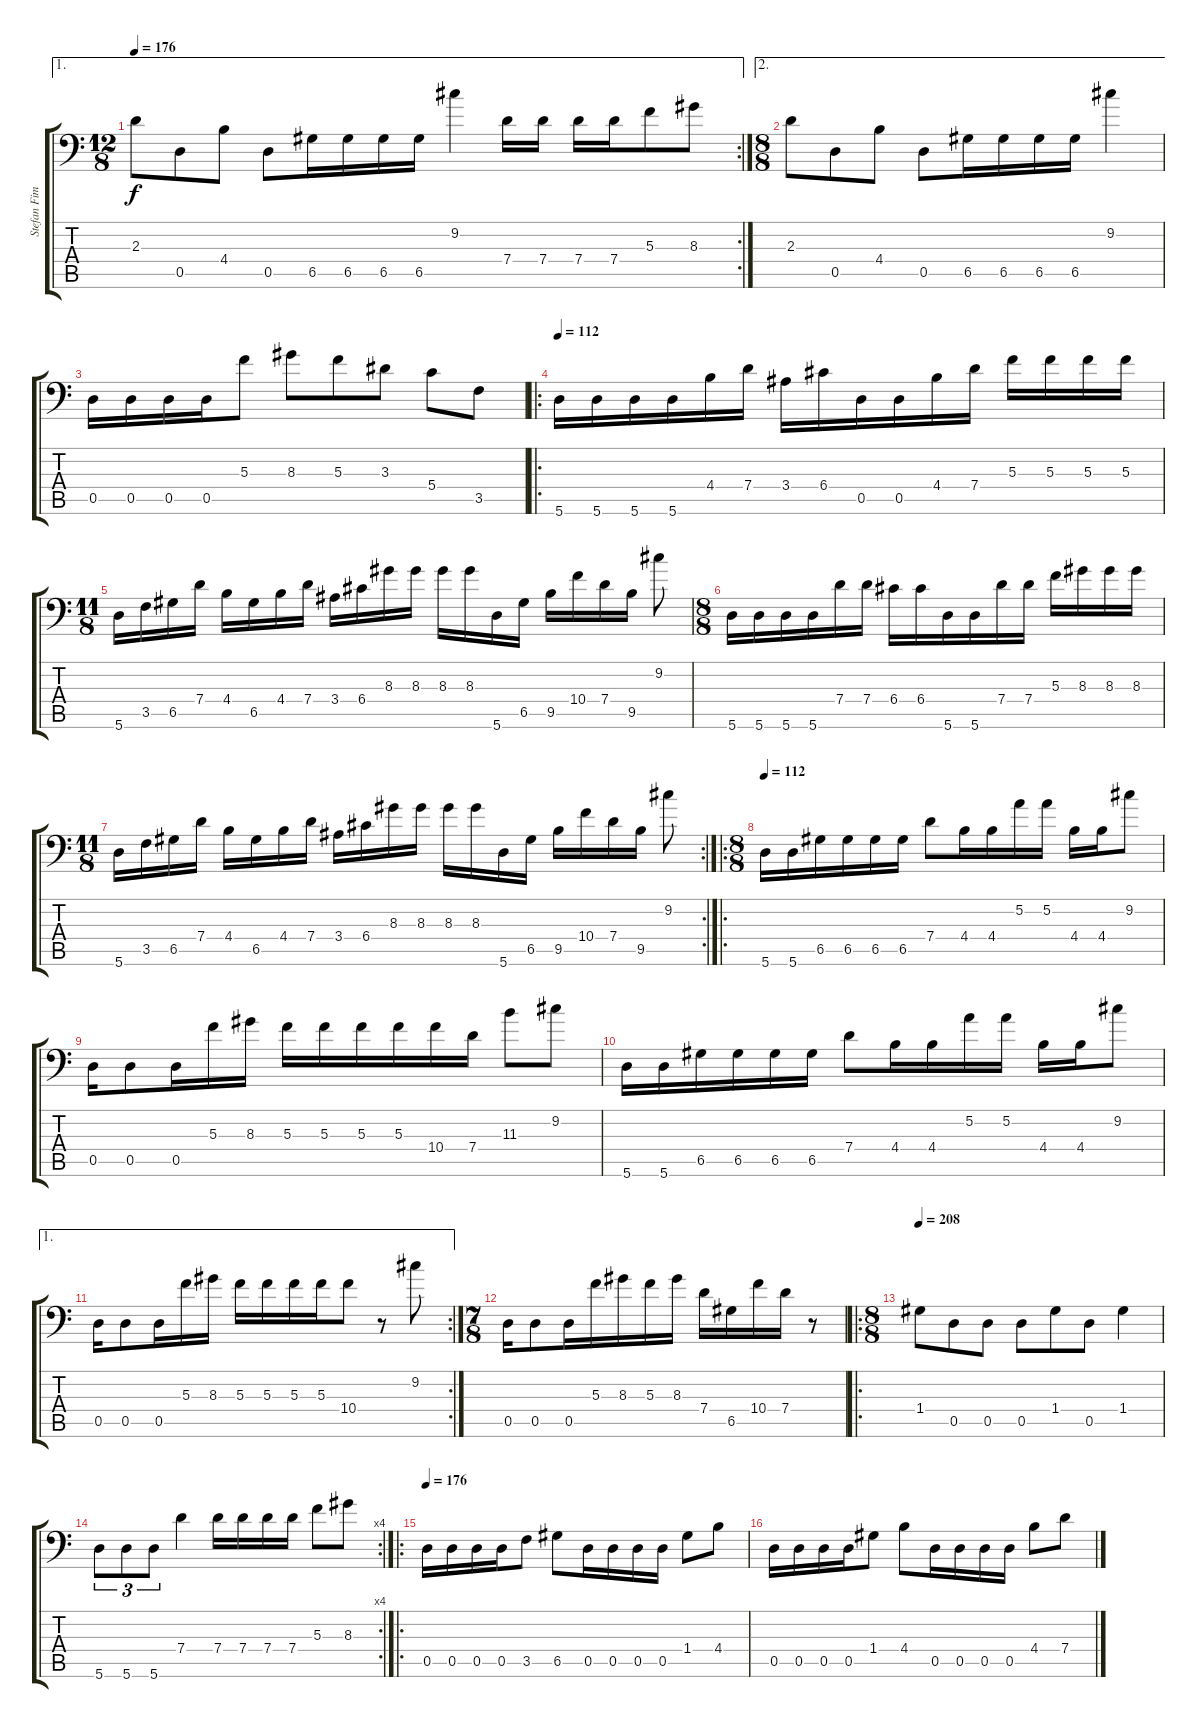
\track ("Stefan Fimmers" "Stefan Fim") {instrument electricbassfinger}
\staff {score tabs}
\tuning (A3 E3 C3 G2 D2 A1) {hide}
\ae 1
\rc 2
\ts (12 8)
\tempo 176
\clef f4
\ks c
2.3.8{dy f} 0.5.8 4.4.8 0.5.8 6.5.16 6.5.16 6.5.16 6.5.16 9.2.4 7.4.16 7.4.16 7.4.16 7.4.16 5.3.8 8.3.8 |
\ae 2
\ts (8 8)
2.3.8 0.5.8 4.4.8 0.5.8 6.5.16 6.5.16 6.5.16 6.5.16 9.2.4 |
0.5.16 0.5.16 0.5.16 0.5.16 5.3.8 8.3.8 5.3.8 3.3.8 5.4.8 3.5.8 |
\ro
\tempo 112
5.6.16 5.6.16 5.6.16 5.6.16 4.4.16 7.4.16 3.4.16 6.4.16 0.5.16 0.5.16 4.4.16 7.4.16 5.3.16 5.3.16 5.3.16 5.3.16 |
\ts (11 8)
5.6.16 3.5.16 6.5.16 7.4.16 4.4.16 6.5.16 4.4.16 7.4.16 3.4.16 6.4.16 8.3.16 8.3.16 8.3.16 8.3.16 5.6.16 6.5.16 9.5.16 10.4.16 7.4.16 9.5.16 9.2.8 |
\ts (8 8)
5.6.16 5.6.16 5.6.16 5.6.16 7.4.16 7.4.16 6.4.16 6.4.16 5.6.16 5.6.16 7.4.16 7.4.16 5.3.16 8.3.16 8.3.16 8.3.16 |
\rc 2
\ts (11 8)
5.6.16 3.5.16 6.5.16 7.4.16 4.4.16 6.5.16 4.4.16 7.4.16 3.4.16 6.4.16 8.3.16 8.3.16 8.3.16 8.3.16 5.6.16 6.5.16 9.5.16 10.4.16 7.4.16 9.5.16 9.2.8 |
\ro
\ts (8 8)
\tempo 112
5.6.16 5.6.16 6.5.16 6.5.16 6.5.16 6.5.16 7.4.8 4.4.16 4.4.16 5.2.16 5.2.16 4.4.16 4.4.16 9.2.8 |
0.5.16 0.5.8 0.5.16 5.3.16 8.3.16 5.3.16 5.3.16 5.3.16 5.3.16 10.4.16 7.4.16 11.3.8 9.2.8 |
5.6.16 5.6.16 6.5.16 6.5.16 6.5.16 6.5.16 7.4.8 4.4.16 4.4.16 5.2.16 5.2.16 4.4.16 4.4.16 9.2.8 |
\ae 1
\rc 2
0.5.16 0.5.8 0.5.16 5.3.16 8.3.16 5.3.16 5.3.16 5.3.16 5.3.16 10.4.8 r.8 9.2.8 |
\ts (7 8)
0.5.16 0.5.8 0.5.16 5.3.16 8.3.16 5.3.16 8.3.16 7.4.16 6.5.16 10.4.16 7.4.16 r.8 |
\ro
\ts (8 8)
\tempo 208
1.4.8 0.5.8 0.5.8 0.5.8 1.4.8 0.5.8 1.4.4 |
\rc 4
5.6.8{tu (3 2)} 5.6.8{tu (3 2)} 5.6.8{tu (3 2)} 7.4.4 7.4.16 7.4.16 7.4.16 7.4.16 5.3.8 8.3.8 |
\ro
\tempo 176
0.5.16 0.5.16 0.5.16 0.5.16 3.5.8 6.5.8 0.5.16 0.5.16 0.5.16 0.5.16 1.4.8 4.4.8 |
0.5.16 0.5.16 0.5.16 0.5.16 1.4.8 4.4.8 0.5.16 0.5.16 0.5.16 0.5.16 4.4.8 7.4.8
